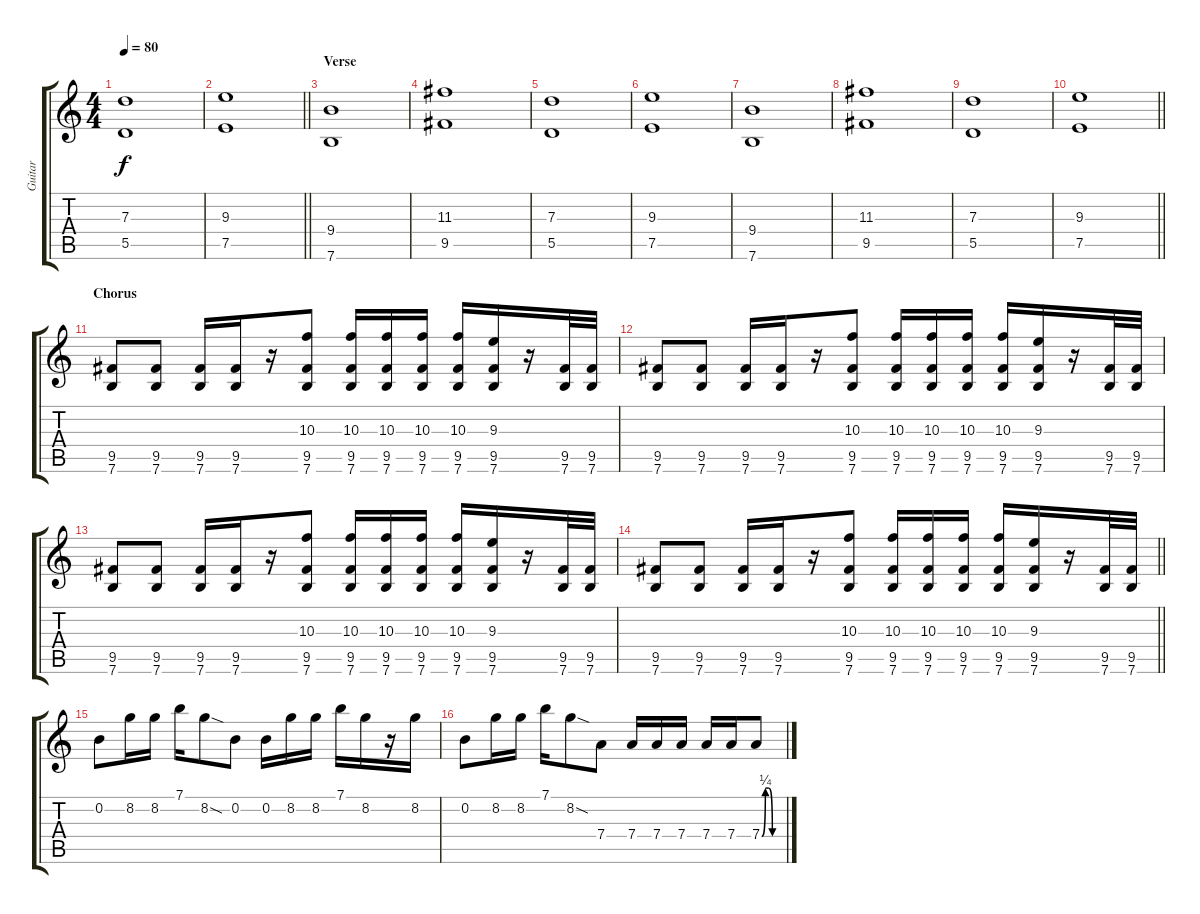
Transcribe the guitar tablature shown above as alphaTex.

\track ("Guitar" "Guitar") {instrument overdrivenguitar}
\staff {score tabs}
\tuning (E4 B3 G3 D3 A2 E2) {hide}
\ts (4 4)
\tempo 80
\clef g2
\ks c
(7.3 5.5).1{dy f} |
\barLineRight lightlight
(9.3 7.5).1 |
\section ("" "Verse")
(9.4 7.6).1 |
(11.3 9.5).1 |
(7.3 5.5).1 |
(9.3 7.5).1 |
(9.4 7.6).1 |
(11.3 9.5).1 |
(7.3 5.5).1 |
\barLineRight lightlight
(9.3 7.5).1 |
\section ("" "Chorus")
(9.5 7.6).8{balance 8} (9.5 7.6).8 (9.5 7.6).16 (9.5 7.6).16 r.16 (10.3 9.5 7.6).8 (10.3 9.5 7.6).16 (10.3 9.5 7.6).16 (10.3 9.5 7.6).16 (10.3 9.5 7.6).16 (9.3 9.5 7.6).16 r.16 (9.5 7.6).32 (9.5 7.6).32 |
(9.5 7.6).8 (9.5 7.6).8 (9.5 7.6).16 (9.5 7.6).16 r.16 (10.3 9.5 7.6).8 (10.3 9.5 7.6).16 (10.3 9.5 7.6).16 (10.3 9.5 7.6).16 (10.3 9.5 7.6).16 (9.3 9.5 7.6).16 r.16 (9.5 7.6).32 (9.5 7.6).32 |
(9.5 7.6).8{balance 8} (9.5 7.6).8 (9.5 7.6).16 (9.5 7.6).16 r.16 (10.3 9.5 7.6).8 (10.3 9.5 7.6).16 (10.3 9.5 7.6).16 (10.3 9.5 7.6).16 (10.3 9.5 7.6).16 (9.3 9.5 7.6).16 r.16 (9.5 7.6).32 (9.5 7.6).32 |
\barLineRight lightlight
(9.5 7.6).8 (9.5 7.6).8 (9.5 7.6).16 (9.5 7.6).16 r.16 (10.3 9.5 7.6).8 (10.3 9.5 7.6).16 (10.3 9.5 7.6).16 (10.3 9.5 7.6).16 (10.3 9.5 7.6).16 (9.3 9.5 7.6).16 r.16 (9.5 7.6).32 (9.5 7.6).32 |
0.2.8 8.2.16 8.2.16 7.1.16 8.2{sod}.8 0.2.8 0.2.16 8.2.16 8.2.16 7.1.16 8.2.16 r.16 8.2.16 |
0.2.8 8.2.16 8.2.16 7.1.16 8.2{sod}.8 7.4.8 7.4.16 7.4.16 7.4.16 7.4.16 7.4.16 7.4{be (custom 0 0 10 1 20 1 30 0 60 0)}.8
